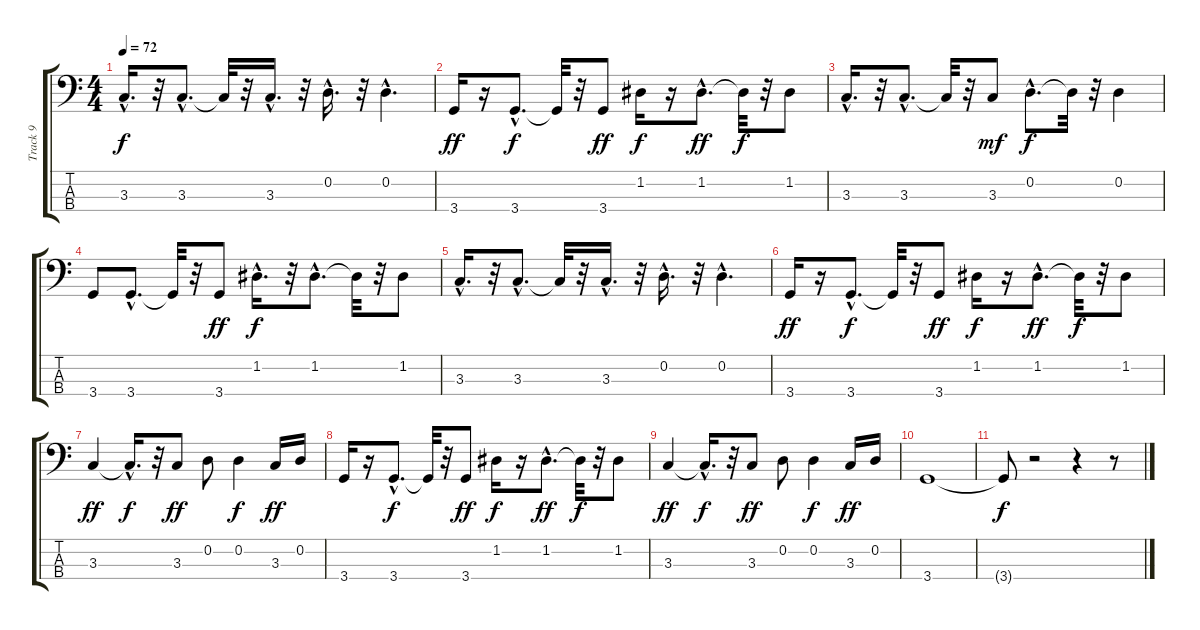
\track ("Track 9" "Track 9") {instrument fretlessbass}
\staff {score tabs}
\tuning (G2 D2 A1 E1) {hide}
\ts (4 4)
\tempo 72
\clef f4
\ks c
3.3{hac}.16{d dy f} r.32 3.3{hac}.8{d} 3.3{t}.32 r.32 3.3{hac}.16{d} r.32 0.2{hac}.16{d} r.32 0.2{hac}.4{d} |
3.4.16{dy ff} r.16 3.4{hac}.8{d dy f} 3.4{t}.32 r.32 3.4.8{dy ff} 1.2.16{dy f} r.16 1.2{hac}.8{d dy ff} 1.2{t}.32{dy f} r.32 1.2.8 |
3.3{hac}.16{d} r.32 3.3{hac}.8{d} 3.3{t}.32 r.32 3.3.8{dy mf} 0.2{hac}.8{d dy f} 0.2{t}.32 r.32 0.2.4 |
3.4.8 3.4{hac}.8{d} 3.4{t}.32 r.32 3.4.8{dy ff} 1.2{hac}.16{d dy f} r.32 1.2{hac}.8{d} 1.2{t}.32 r.32 1.2.8 |
3.3{hac}.16{d} r.32 3.3{hac}.8{d} 3.3{t}.32 r.32 3.3{hac}.16{d} r.32 0.2{hac}.16{d} r.32 0.2{hac}.4{d} |
3.4.16{dy ff} r.16 3.4{hac}.8{d dy f} 3.4{t}.32 r.32 3.4.8{dy ff} 1.2.16{dy f} r.16 1.2{hac}.8{d dy ff} 1.2{t}.32{dy f} r.32 1.2.8 |
3.3.4{dy ff} 3.3{hac t}.16{d dy f} r.32 3.3.8{dy ff} 0.2.8 0.2.4{dy f} 3.3.16{dy ff} 0.2.16 |
3.4.16 r.16 3.4{hac}.8{d dy f} 3.4{t}.32 r.32 3.4.8{dy ff} 1.2.16{dy f} r.16 1.2{hac}.8{d dy ff} 1.2{t}.32{dy f} r.32 1.2.8 |
3.3.4{dy ff} 3.3{hac t}.16{d dy f} r.32 3.3.8{dy ff} 0.2.8 0.2.4{dy f} 3.3.16{dy ff} 0.2.16 |
3.4.1 |
3.4{t}.8{dy f} r.2 r.4 r.8
